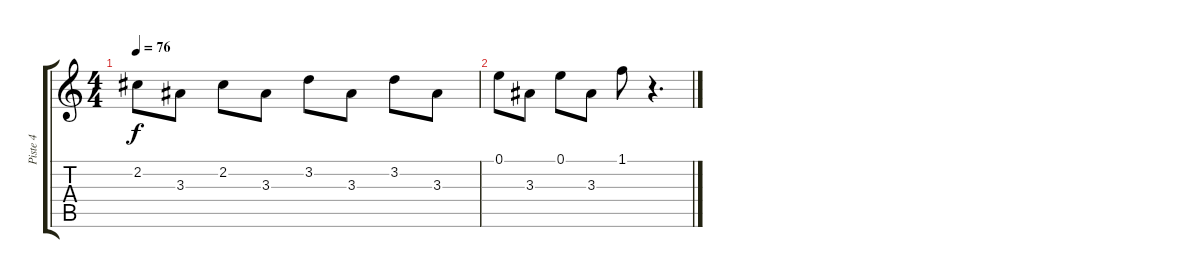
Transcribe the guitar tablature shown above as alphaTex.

\track ("Piste 4" "Piste 4") {instrument electricguitarclean}
\staff {score tabs}
\tuning (E4 B3 G3 D3 A2 E2) {hide}
\ts (4 4)
\tempo 76
\clef g2
\ks c
2.2.8{dy f} 3.3.8 2.2.8 3.3.8 3.2.8 3.3.8 3.2.8 3.3.8 |
0.1.8 3.3.8 0.1.8 3.3.8 1.1.8 r.4{d}
